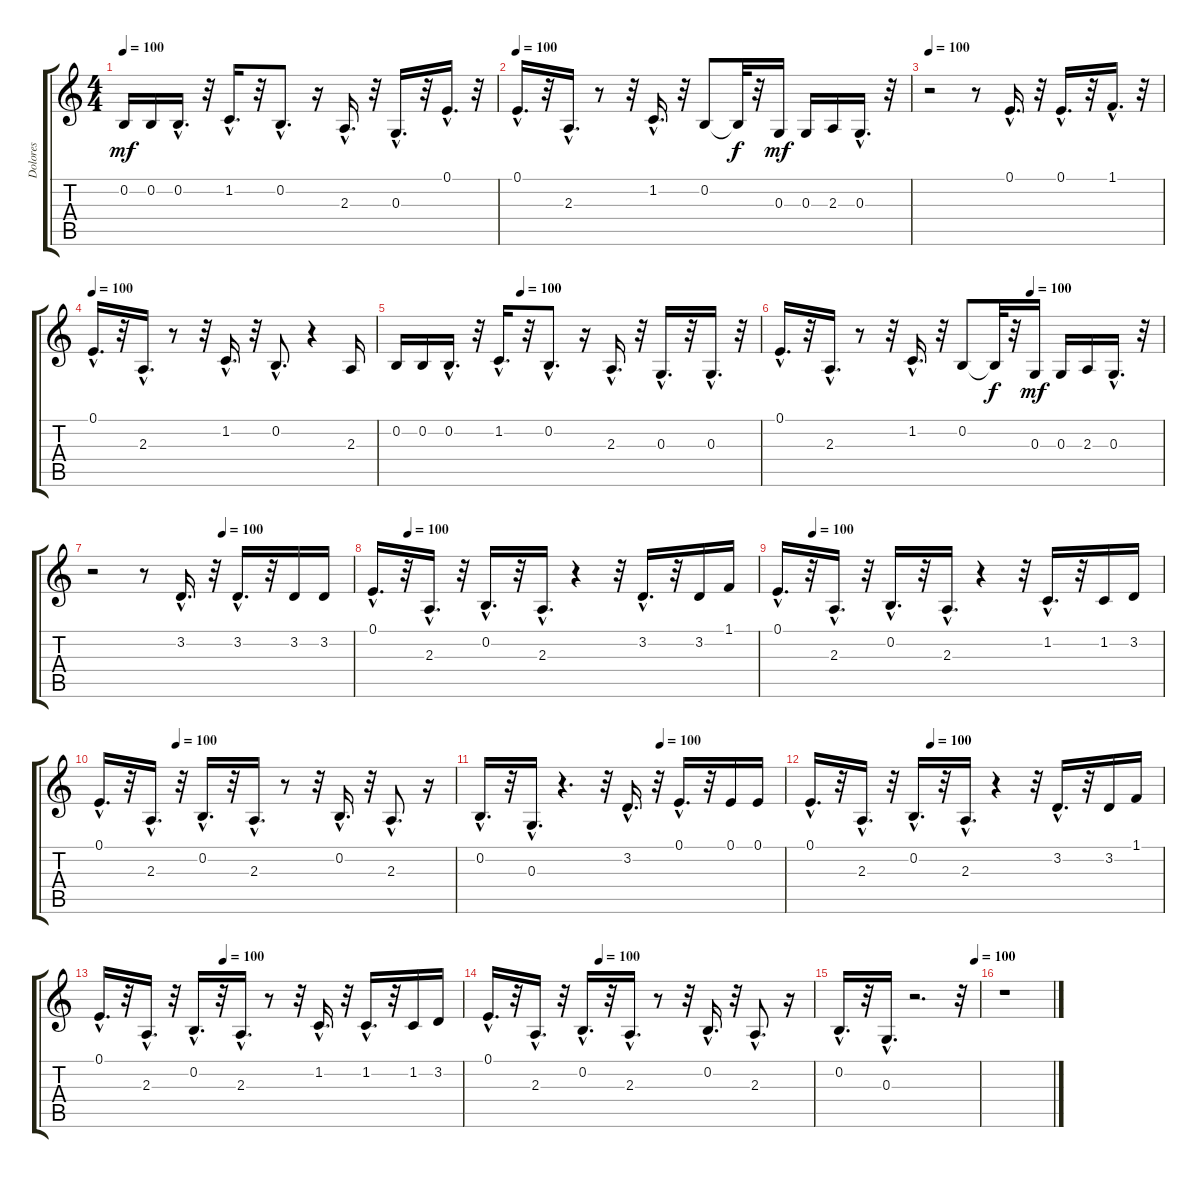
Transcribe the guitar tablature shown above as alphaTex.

\track ("Dolores" "Dolores") {instrument panflute}
\staff {score tabs}
\tuning (E4 B3 G3 D3 A2 E2) {hide}
\ts (4 4)
\tempo 100
\clef g2
\ks c
0.2.16{dy mf} 0.2.16 0.2{hac}.16{d} r.32 1.2{hac}.16{d} r.32 0.2{hac}.8{d} r.16 2.3{hac}.16{d} r.32 0.3{hac}.16{d} r.32 0.1{hac}.16{d} r.32 |
\tempo 100
0.1{hac}.16{d} r.32 2.3{hac}.16{d} r.8 r.32 1.2{hac}.16{d} r.32 0.2.8 0.2{t}.32{dy f} r.32 0.3.16{dy mf} 0.3.16 2.3.16 0.3{hac}.16{d} r.32 |
\tempo 100
r.2 r.8 0.1{hac}.16{d} r.32 0.1{hac}.16{d} r.32 1.1{hac}.16{d} r.32 |
\tempo 100
0.1{hac}.16{d} r.32 2.3{hac}.16{d} r.8 r.32 1.2{hac}.16{d} r.32 0.2{hac}.8{d} r.4 2.3.16 |
\tempo (100 0.34375)
0.2.16 0.2.16 0.2{hac}.16{d} r.32 1.2{hac}.16{d} r.32 0.2{hac}.8{d} r.16 2.3{hac}.16{d} r.32 0.3{hac}.16{d} r.32 0.3{hac}.16{d} r.32 |
\tempo (100 0.65625)
0.1{hac}.16{d} r.32 2.3{hac}.16{d} r.8 r.32 1.2{hac}.16{d} r.32 0.2.8 0.2{t}.32{dy f} r.32 0.3.16{dy mf} 0.3.16 2.3.16 0.3{hac}.16{d} r.32 |
\tempo (100 0.5)
r.2 r.8 3.2{hac}.16{d} r.32 3.2{hac}.16{d} r.32 3.2.16 3.2.16 |
\tempo (100 0.09375)
0.1{hac}.16{d} r.32 2.3{hac}.16{d} r.32 0.2{hac}.16{d} r.32 2.3{hac}.16{d} r.4 r.32 3.2{hac}.16{d} r.32 3.2.16 1.1.16 |
\tempo (100 0.09375)
0.1{hac}.16{d} r.32 2.3{hac}.16{d} r.32 0.2{hac}.16{d} r.32 2.3{hac}.16{d} r.4 r.32 1.2{hac}.16{d} r.32 1.2.16 3.2.16 |
\tempo (100 0.21875)
0.1{hac}.16{d} r.32 2.3{hac}.16{d} r.32 0.2{hac}.16{d} r.32 2.3{hac}.16{d} r.8 r.32 0.2{hac}.16{d} r.32 2.3{hac}.8{d} r.16 |
\tempo (100 0.59375)
0.2{hac}.16{d} r.32 0.3{hac}.16{d} r.4{d} r.32 3.2{hac}.16{d} r.32 0.1{hac}.16{d} r.32 0.1.16 0.1.16 |
\tempo (100 0.34375)
0.1{hac}.16{d} r.32 2.3{hac}.16{d} r.32 0.2{hac}.16{d} r.32 2.3{hac}.16{d} r.4 r.32 3.2{hac}.16{d} r.32 3.2.16 1.1.16 |
\tempo (100 0.34375)
0.1{hac}.16{d} r.32 2.3{hac}.16{d} r.32 0.2{hac}.16{d} r.32 2.3{hac}.16{d} r.8 r.32 1.2{hac}.16{d} r.32 1.2{hac}.16{d} r.32 1.2.16 3.2.16 |
\tempo (100 0.34375)
0.1{hac}.16{d} r.32 2.3{hac}.16{d} r.32 0.2{hac}.16{d} r.32 2.3{hac}.16{d} r.8 r.32 0.2{hac}.16{d} r.32 2.3{hac}.8{d} r.16 |
\tempo (100 0.96875)
0.2{hac}.16{d} r.32 0.3{hac}.16{d} r.2{d} r.32 |
r.1
